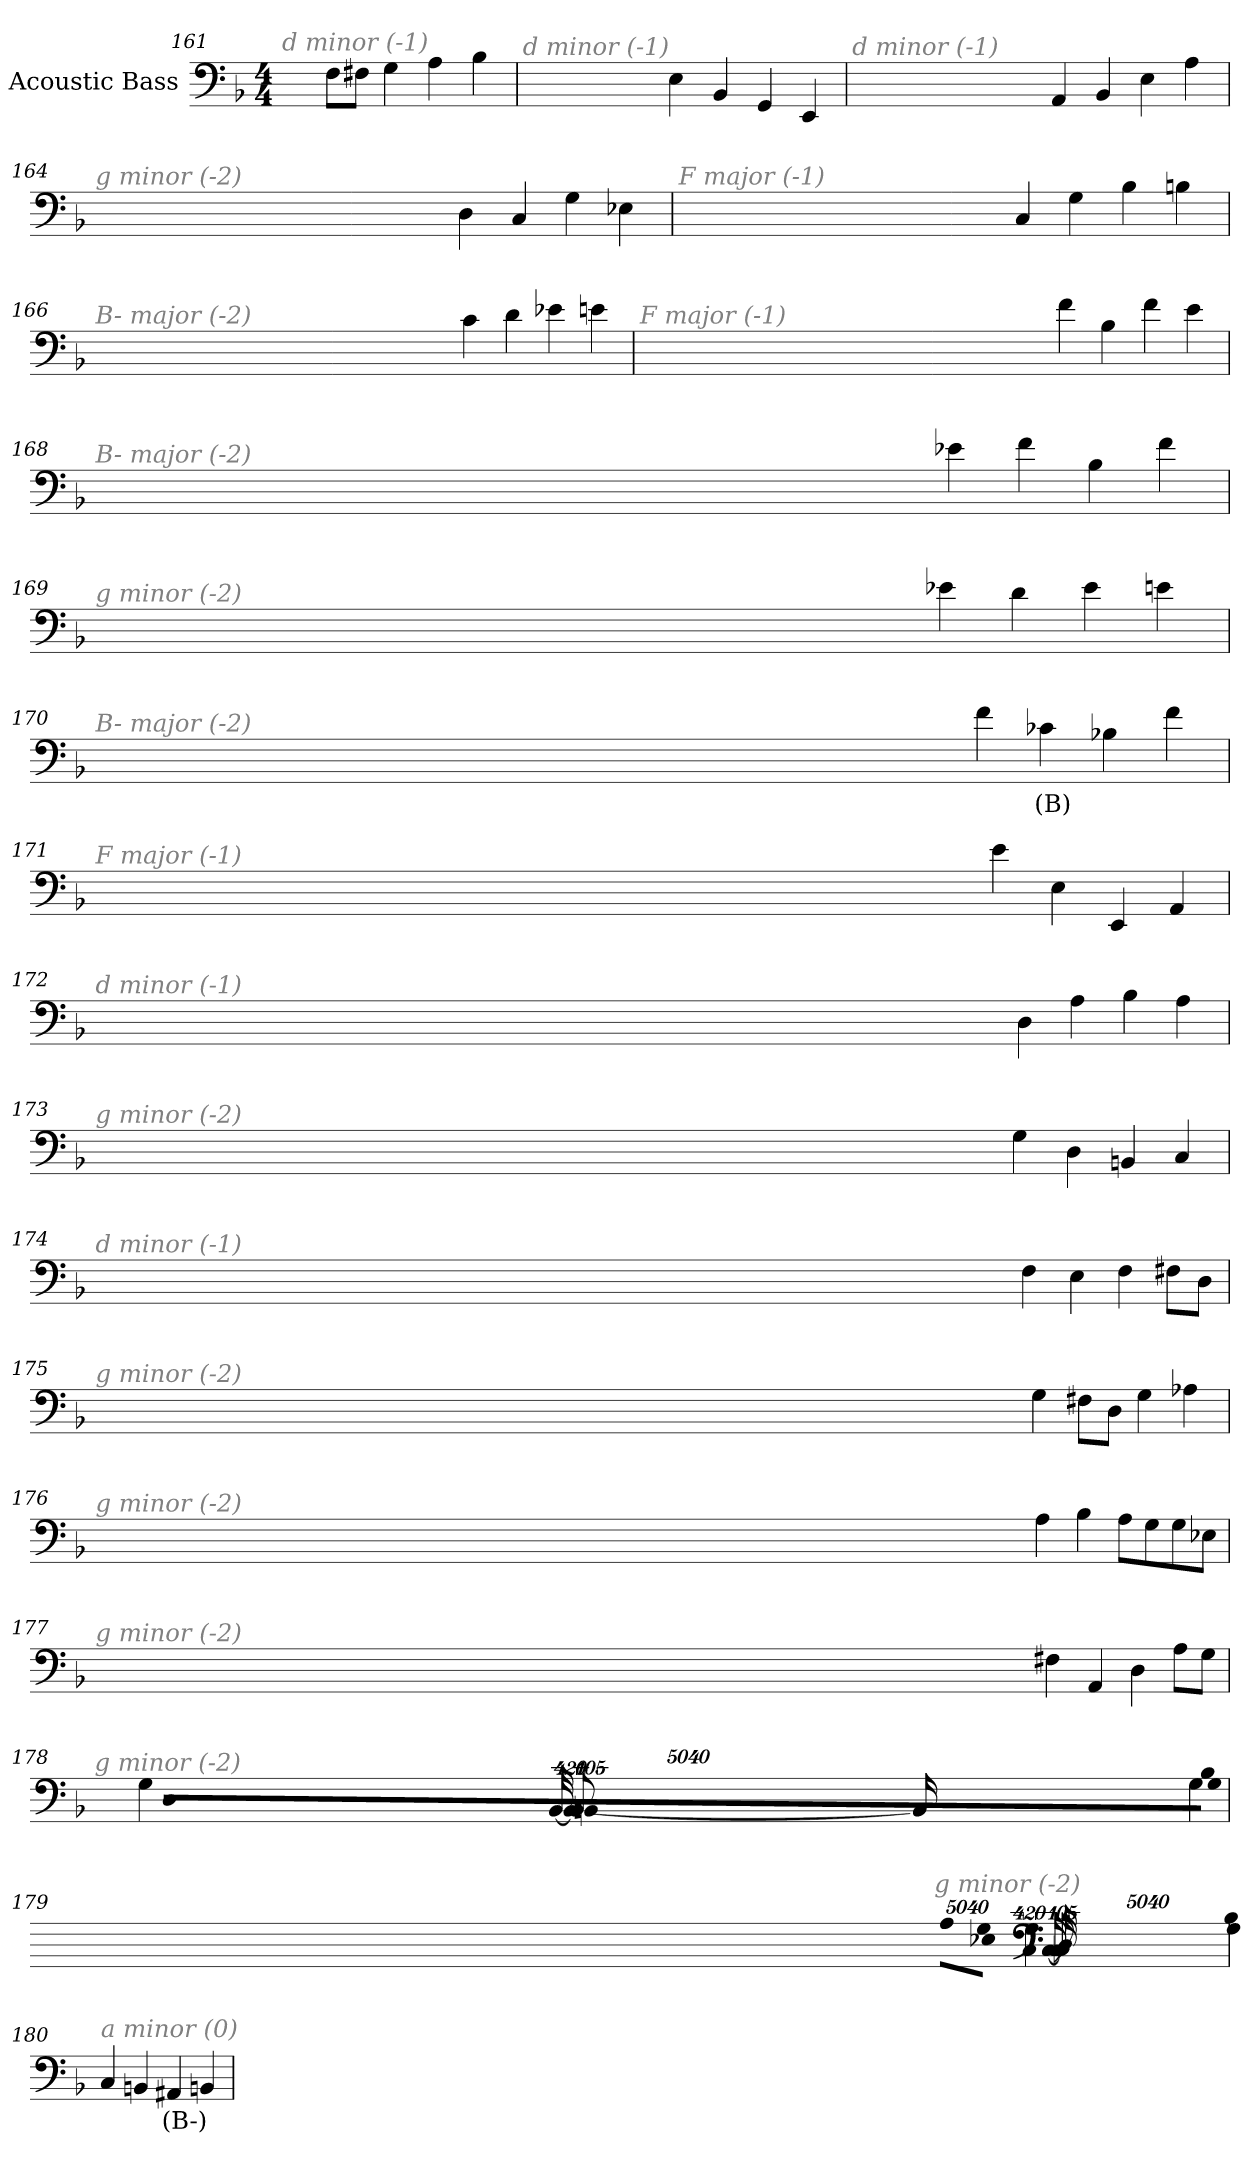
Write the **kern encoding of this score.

**kern	**text
*part1	*part1
*staff1	*staff1
*I"Acoustic Bass	*
*clefF4	*
*ITrd7c12	*
*k[b-]	*
*F:	*
*M4/4	*
=161	=161
!LO:TX:i:color=#808080:t=d minor (-1)	!
8FFL	.
8FF#XJ	.
4GG	.
4AA	.
4BB-	.
=162	=162
!LO:TX:i:color=#808080:t=d minor (-1)	!
4EE	.
4BBB-	.
4GGG	.
4EEE	.
=163	=163
!LO:TX:i:color=#808080:t=d minor (-1)	!
4AAA	.
4BBB-	.
4EE	.
4AA	.
=164	=164
!LO:TX:i:color=#808080:t=g minor (-2)	!
4DD	.
4CC	.
4GG	.
4EE-X	.
=165	=165
!LO:TX:i:color=#808080:t=F major (-1)	!
4CC	.
4GG	.
4BB-	.
4BBn	.
=166	=166
!LO:TX:i:color=#808080:t=B- major (-2)	!
4C	.
4D	.
4E-X	.
4En	.
=167	=167
!LO:TX:i:color=#808080:t=F major (-1)	!
4F	.
4BB-	.
4F	.
4E	.
=168	=168
!LO:TX:i:color=#808080:t=B- major (-2)	!
4E-X	.
4F	.
4BB-	.
4F	.
=169	=169
!LO:TX:i:color=#808080:t=g minor (-2)	!
4E-X	.
4D	.
4E-	.
4En	.
=170	=170
!LO:TX:i:color=#808080:t=B- major (-2)	!
4F	.
4C-Xi	(B)
4BB-X	.
4F	.
=171	=171
!LO:TX:i:color=#808080:t=F major (-1)	!
4E	.
4EE	.
4EEE	.
4AAA	.
=172	=172
!LO:TX:i:color=#808080:t=d minor (-1)	!
4DD	.
4AA	.
4BB-	.
4AA	.
=173	=173
!LO:TX:i:color=#808080:t=g minor (-2)	!
4GG	.
4DD	.
4BBBn	.
4CC	.
=174	=174
!LO:TX:i:color=#808080:t=d minor (-1)	!
4FF	.
4EE	.
4FF	.
8FF#XL	.
8DDJ	.
=175	=175
!LO:TX:i:color=#808080:t=g minor (-2)	!
4GG	.
8FF#XL	.
8DDJ	.
4GG	.
4AA-X	.
=176	=176
!LO:TX:i:color=#808080:t=g minor (-2)	!
4AA	.
4BB-	.
8AAL	.
8GG	.
8GG	.
8EE-XJ	.
=177	=177
!LO:TX:i:color=#808080:t=g minor (-2)	!
4FF#X	.
4AAA	.
4DD	.
8AAL	.
8GGJ	.
=178	=178
!LO:TX:i:color=#808080:t=g minor (-2)	!
4GG	.
!LO:N:vis=8	!
40320%3347BB-L	.
!LO:N:vis=8	!
40320%3347GG	.
!LO:N:vis=8	!
40320%3347DDJ	.
!LO:N:vis=1024	!
[13440%13BBBn	.
8BBB_	.
16BBB_	.
32BBB_	.
!LO:N:vis=1024%31	!
13440%407BBB]	.
4GG	.
=179	=179
!LO:TX:i:color=#808080:t=g minor (-2)	!
!LO:N:vis=8	!
40320%3347BB-L	.
!LO:N:vis=8	!
40320%3347GG	.
!LO:N:vis=8	!
40320%3347DDJ	.
!LO:N:vis=1024	!
[13440%13CC	.
8CC_	.
16CC_	.
32CC_	.
!LO:N:vis=1024%31	!
13440%407CC]	.
4GG	.
!LO:N:vis=8	!
40320%3347AAL	.
!LO:N:vis=8	!
40320%3347GG	.
!LO:N:vis=8	!
40320%3347EE-XJ	.
=180	=180
!LO:TX:i:color=#808080:t=a minor (0)	!
4CC	.
4BBBn	.
4AAA#Xi	(B-)
4BBBn	.
=	=
*-	*-
